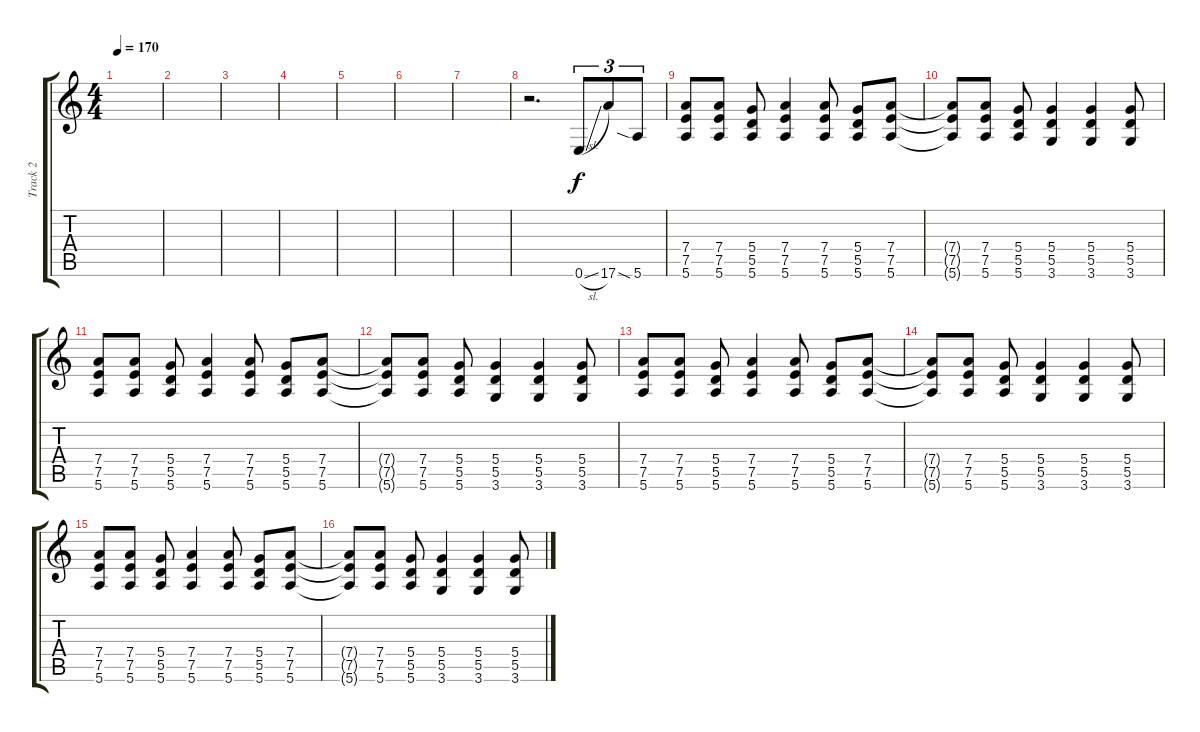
\track ("Track 2" "Track 2") {instrument overdrivenguitar}
\staff {score tabs}
\tuning (E4 B3 G3 D3 A2 E2) {hide}
\ts (4 4)
\tempo 170
\clef g2
\ks c
|
|
|
|
|
|
|
r.2{d} 0.6{sl}.8{tu (3 2)} 17.6.8{tu (3 2)} 5.6{sia}.8{tu (3 2)} |
(7.4 7.5 5.6).8{dy f} (7.4 7.5 5.6).8 (5.4 5.5 5.6).8 (7.4 7.5 5.6).4 (7.4 7.5 5.6).8 (5.4 5.5 5.6).8 (7.4 7.5 5.6).8 |
(7.4{t} 7.5{t} 5.6{t}).8 (7.4 7.5 5.6).8 (5.4 5.5 5.6).8 (5.4 5.5 3.6).4 (5.4 5.5 3.6).4 (5.4 5.5 3.6).8 |
(7.4 7.5 5.6).8 (7.4 7.5 5.6).8 (5.4 5.5 5.6).8 (7.4 7.5 5.6).4 (7.4 7.5 5.6).8 (5.4 5.5 5.6).8 (7.4 7.5 5.6).8 |
(7.4{t} 7.5{t} 5.6{t}).8 (7.4 7.5 5.6).8 (5.4 5.5 5.6).8 (5.4 5.5 3.6).4 (5.4 5.5 3.6).4 (5.4 5.5 3.6).8 |
(7.4 7.5 5.6).8 (7.4 7.5 5.6).8 (5.4 5.5 5.6).8 (7.4 7.5 5.6).4 (7.4 7.5 5.6).8 (5.4 5.5 5.6).8 (7.4 7.5 5.6).8 |
(7.4{t} 7.5{t} 5.6{t}).8 (7.4 7.5 5.6).8 (5.4 5.5 5.6).8 (5.4 5.5 3.6).4 (5.4 5.5 3.6).4 (5.4 5.5 3.6).8 |
(7.4 7.5 5.6).8 (7.4 7.5 5.6).8 (5.4 5.5 5.6).8 (7.4 7.5 5.6).4 (7.4 7.5 5.6).8 (5.4 5.5 5.6).8 (7.4 7.5 5.6).8 |
(7.4{t} 7.5{t} 5.6{t}).8 (7.4 7.5 5.6).8 (5.4 5.5 5.6).8 (5.4 5.5 3.6).4 (5.4 5.5 3.6).4 (5.4 5.5 3.6).8
